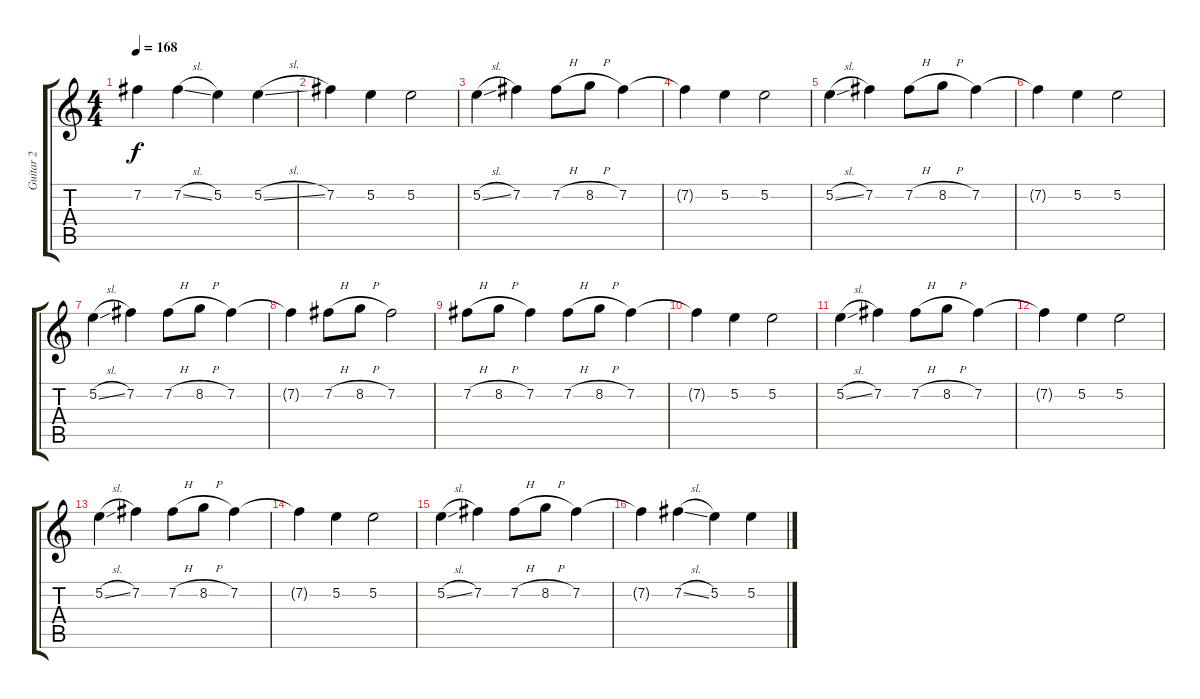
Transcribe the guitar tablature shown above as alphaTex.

\track ("Guitar 2" "Guitar 2") {instrument electricguitarjazz}
\staff {score tabs}
\tuning (E4 B3 G3 D3 A2 E2) {hide}
\ts (4 4)
\tempo 168
\clef g2
\ks c
7.2.4{dy f} 7.2{sl}.4 5.2.4 5.2{sl}.4 |
7.2.4 5.2.4 5.2.2 |
5.2{sl}.4 7.2.4 7.2{h}.8 8.2{h}.8 7.2.4 |
7.2{t}.4 5.2.4 5.2.2 |
5.2{sl}.4 7.2.4 7.2{h}.8 8.2{h}.8 7.2.4 |
7.2{t}.4 5.2.4 5.2.2 |
5.2{sl}.4 7.2.4 7.2{h}.8 8.2{h}.8 7.2.4 |
7.2{t}.4 7.2{h}.8 8.2{h}.8 7.2.2 |
7.2{h}.8 8.2{h}.8 7.2.4 7.2{h}.8 8.2{h}.8 7.2.4 |
7.2{t}.4 5.2.4 5.2.2 |
5.2{sl}.4 7.2.4 7.2{h}.8 8.2{h}.8 7.2.4 |
7.2{t}.4 5.2.4 5.2.2 |
5.2{sl}.4 7.2.4 7.2{h}.8 8.2{h}.8 7.2.4 |
7.2{t}.4 5.2.4 5.2.2 |
5.2{sl}.4 7.2.4 7.2{h}.8 8.2{h}.8 7.2.4 |
7.2{t}.4 7.2{sl}.4 5.2.4 5.2{sl}.4
